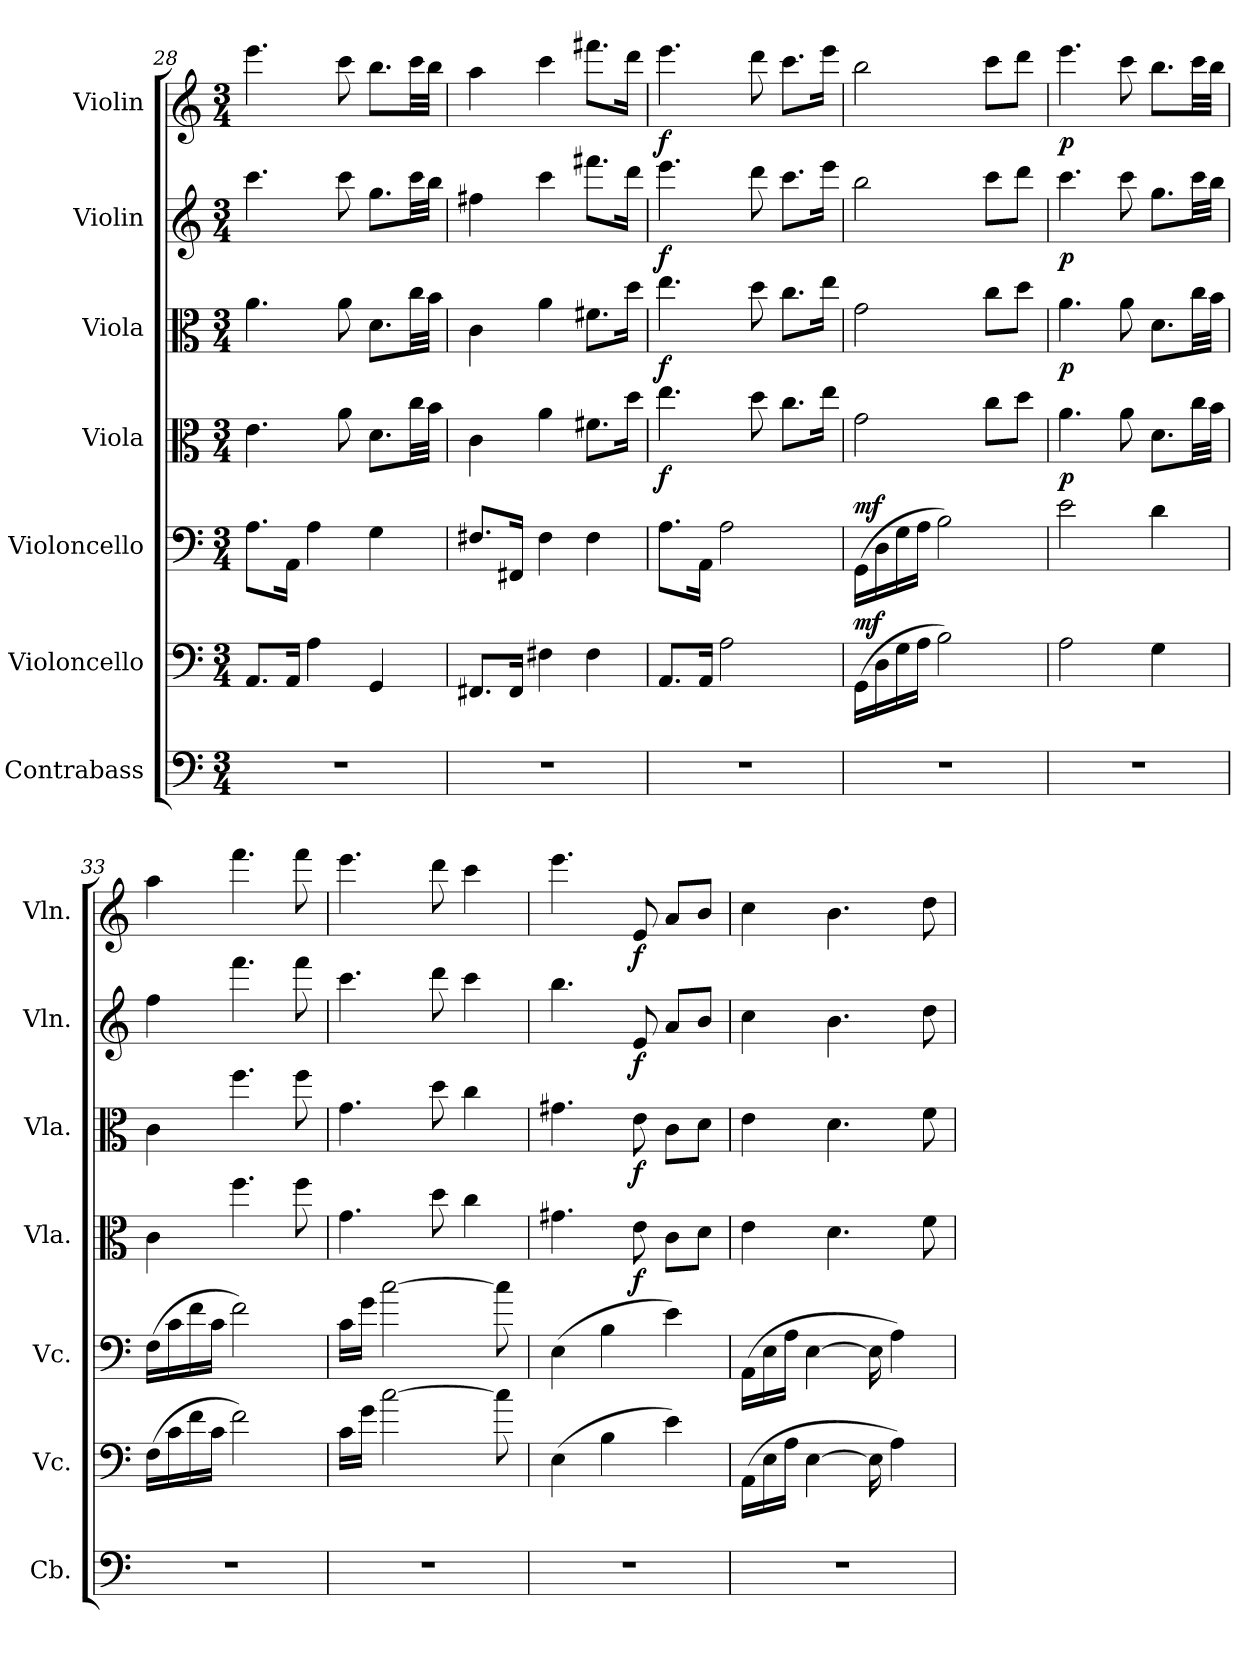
**kern	**kern	**dynam	**kern	**dynam	**kern	**dynam	**kern	**dynam	**kern	**dynam	**kern	**dynam
*part7	*part6	*part6	*part5	*part5	*part4	*part4	*part3	*part3	*part2	*part2	*part1	*part1
*staff7	*staff6	*staff6	*staff5	*staff5	*staff4	*staff4	*staff3	*staff3	*staff2	*staff2	*staff1	*staff1
*I"Contrabass	*I"Violoncello	*	*I"Violoncello	*	*I"Viola	*	*I"Viola	*	*I"Violin	*	*I"Violin	*
*I'Cb.	*I'Vc.	*	*I'Vc.	*	*I'Vla.	*	*I'Vla.	*	*I'Vln.	*	*I'Vln.	*
*clefF4	*clefF4	*	*clefF4	*	*clefC3	*	*clefC3	*	*clefG2	*	*clefG2	*
*ITrd7c12	*	*	*	*	*	*	*	*	*	*	*	*
*k[]	*k[]	*	*k[]	*	*k[]	*	*k[]	*	*k[]	*	*k[]	*
*M3/4	*M3/4	*	*M3/4	*	*M3/4	*	*M3/4	*	*M3/4	*	*M3/4	*
=28	=28	=28	=28	=28	=28	=28	=28	=28	=28	=28	=28	=28
2.r	8.AA/L	.	8.A\L	.	4.e\	.	4.a\	.	4.ccc\	.	4.eee\	.
.	16AA/Jk	.	16AA\Jk	.	.	.	.	.	.	.	.	.
.	4A\	.	4A\	.	.	.	.	.	.	.	.	.
.	.	.	.	.	8a\	.	8a\	.	8ccc\	.	8ccc\	.
.	4GG/	.	4G\	.	8.d\L	.	8.d\L	.	8.gg\L	.	8.bb\L	.
.	.	.	.	.	32cc\LL	.	32cc\LL	.	32ccc\LL	.	32ccc\LL	.
.	.	.	.	.	32b\JJJ	.	32b\JJJ	.	32bb\JJJ	.	32bb\JJJ	.
=29	=29	=29	=29	=29	=29	=29	=29	=29	=29	=29	=29	=29
2.r	8.FF#X/L	.	8.F#X/L	.	4c\	.	4c\	.	4ff#X\	.	4aa\	.
.	16FF#/Jk	.	16FF#X/Jk	.	.	.	.	.	.	.	.	.
.	4F#X\	.	4F#\	.	4a\	.	4a\	.	4ccc\	.	4ccc\	.
.	4F#\	.	4F#\	.	8.f#X\L	.	8.f#X\L	.	8.fff#X\L	.	8.fff#X\L	.
.	.	.	.	.	16dd\Jk	.	16dd\Jk	.	16ddd\Jk	.	16ddd\Jk	.
=30	=30	=30	=30	=30	=30	=30	=30	=30	=30	=30	=30	=30
!	!	!	!	!	!	!LO:DY:b	!	!LO:DY:b	!	!LO:DY:b	!	!LO:DY:b
2.r	8.AA/L	.	8.A\L	.	4.ee\	f	4.ee\	f	4.eee\	f	4.eee\	f
.	16AA/Jk	.	16AA\Jk	.	.	.	.	.	.	.	.	.
.	2A\	.	2A\	.	.	.	.	.	.	.	.	.
.	.	.	.	.	8dd\	.	8dd\	.	8ddd\	.	8ddd\	.
.	.	.	.	.	8.cc\L	.	8.cc\L	.	8.ccc\L	.	8.ccc\L	.
.	.	.	.	.	16ee\Jk	.	16ee\Jk	.	16eee\Jk	.	16eee\Jk	.
!!LO:PB:g=z
=31	=31	=31	=31	=31	=31	=31	=31	=31	=31	=31	=31	=31
!	!	!LO:DY:a	!	!LO:DY:a	!	!	!	!	!	!	!	!
2.r	(>16GG\LL	mf	(>16GG\LL	mf	2g\	.	2g\	.	2bb\	.	2bb\	.
.	16D\	.	16D\	.	.	.	.	.	.	.	.	.
.	16G\	.	16G\	.	.	.	.	.	.	.	.	.
.	16A\JJ	.	16A\JJ	.	.	.	.	.	.	.	.	.
.	2B\)	.	2B\)	.	.	.	.	.	.	.	.	.
.	.	.	.	.	8cc\L	.	8cc\L	.	8ccc\L	.	8ccc\L	.
.	.	.	.	.	8dd\J	.	8dd\J	.	8ddd\J	.	8ddd\J	.
=32	=32	=32	=32	=32	=32	=32	=32	=32	=32	=32	=32	=32
!	!	!	!	!	!	!LO:DY:b	!	!LO:DY:b	!	!LO:DY:b	!	!LO:DY:b
2.r	2A\	.	2e\	.	4.a\	p	4.a\	p	4.ccc\	p	4.eee\	p
.	.	.	.	.	8a\	.	8a\	.	8ccc\	.	8ccc\	.
.	4G\	.	4d\	.	8.d\L	.	8.d\L	.	8.gg\L	.	8.bb\L	.
.	.	.	.	.	32cc\LL	.	32cc\LL	.	32ccc\LL	.	32ccc\LL	.
.	.	.	.	.	32b\JJJ	.	32b\JJJ	.	32bb\JJJ	.	32bb\JJJ	.
=33	=33	=33	=33	=33	=33	=33	=33	=33	=33	=33	=33	=33
2.r	(>16F\LL	.	(>16F\LL	.	4c\	.	4c\	.	4ff\	.	4aa\	.
.	16c\	.	16c\	.	.	.	.	.	.	.	.	.
.	16f\	.	16f\	.	.	.	.	.	.	.	.	.
.	16c\JJ	.	16c\JJ	.	.	.	.	.	.	.	.	.
.	2f\)	.	2f\)	.	4.ff\	.	4.ff\	.	4.fff\	.	4.fff\	.
.	.	.	.	.	8ff\	.	8ff\	.	8fff\	.	8fff\	.
=34	=34	=34	=34	=34	=34	=34	=34	=34	=34	=34	=34	=34
2.r	16c\LL	.	16c\LL	.	4.g\	.	4.g\	.	4.ccc\	.	4.eee\	.
.	16g\JJ	.	16g\JJ	.	.	.	.	.	.	.	.	.
.	[2cc\	.	[2cc\	.	.	.	.	.	.	.	.	.
.	.	.	.	.	8dd\	.	8dd\	.	8ddd\	.	8ddd\	.
.	.	.	.	.	4cc\	.	4cc\	.	4ccc\	.	4ccc\	.
.	8cc\]	.	8cc\]	.	.	.	.	.	.	.	.	.
=35	=35	=35	=35	=35	=35	=35	=35	=35	=35	=35	=35	=35
2.r	(>4E\	.	(>4E\	.	4.g#X\	.	4.g#X\	.	4.bb\	.	4.eee\	.
.	4B\	.	4B\	.	.	.	.	.	.	.	.	.
!	!	!	!	!	!	!LO:DY:b	!	!LO:DY:b	!	!LO:DY:b	!	!LO:DY:b
.	.	.	.	.	8e\	f	8e\	f	8e/	f	8e/	f
.	4e\)	.	4e\)	.	8c\L	.	8c\L	.	8a/L	.	8a/L	.
.	.	.	.	.	8d\J	.	8d\J	.	8b/J	.	8b/J	.
=36	=36	=36	=36	=36	=36	=36	=36	=36	=36	=36	=36	=36
2.r	(>16AA\LL	.	(>16AA\LL	.	4e\	.	4e\	.	4cc\	.	4cc\	.
.	16E\	.	16E\	.	.	.	.	.	.	.	.	.
.	16A\JJ	.	16A\JJ	.	.	.	.	.	.	.	.	.
.	[4E\	.	[4E\	.	.	.	.	.	.	.	.	.
.	.	.	.	.	4.d\	.	4.d\	.	4.b\	.	4.b\	.
.	16E\]	.	16E\]	.	.	.	.	.	.	.	.	.
.	4A\)	.	4A\)	.	.	.	.	.	.	.	.	.
.	.	.	.	.	8f\	.	8f\	.	8dd\	.	8dd\	.
=	=	=	=	=	=	=	=	=	=	=	=	=
*-	*-	*-	*-	*-	*-	*-	*-	*-	*-	*-	*-	*-
